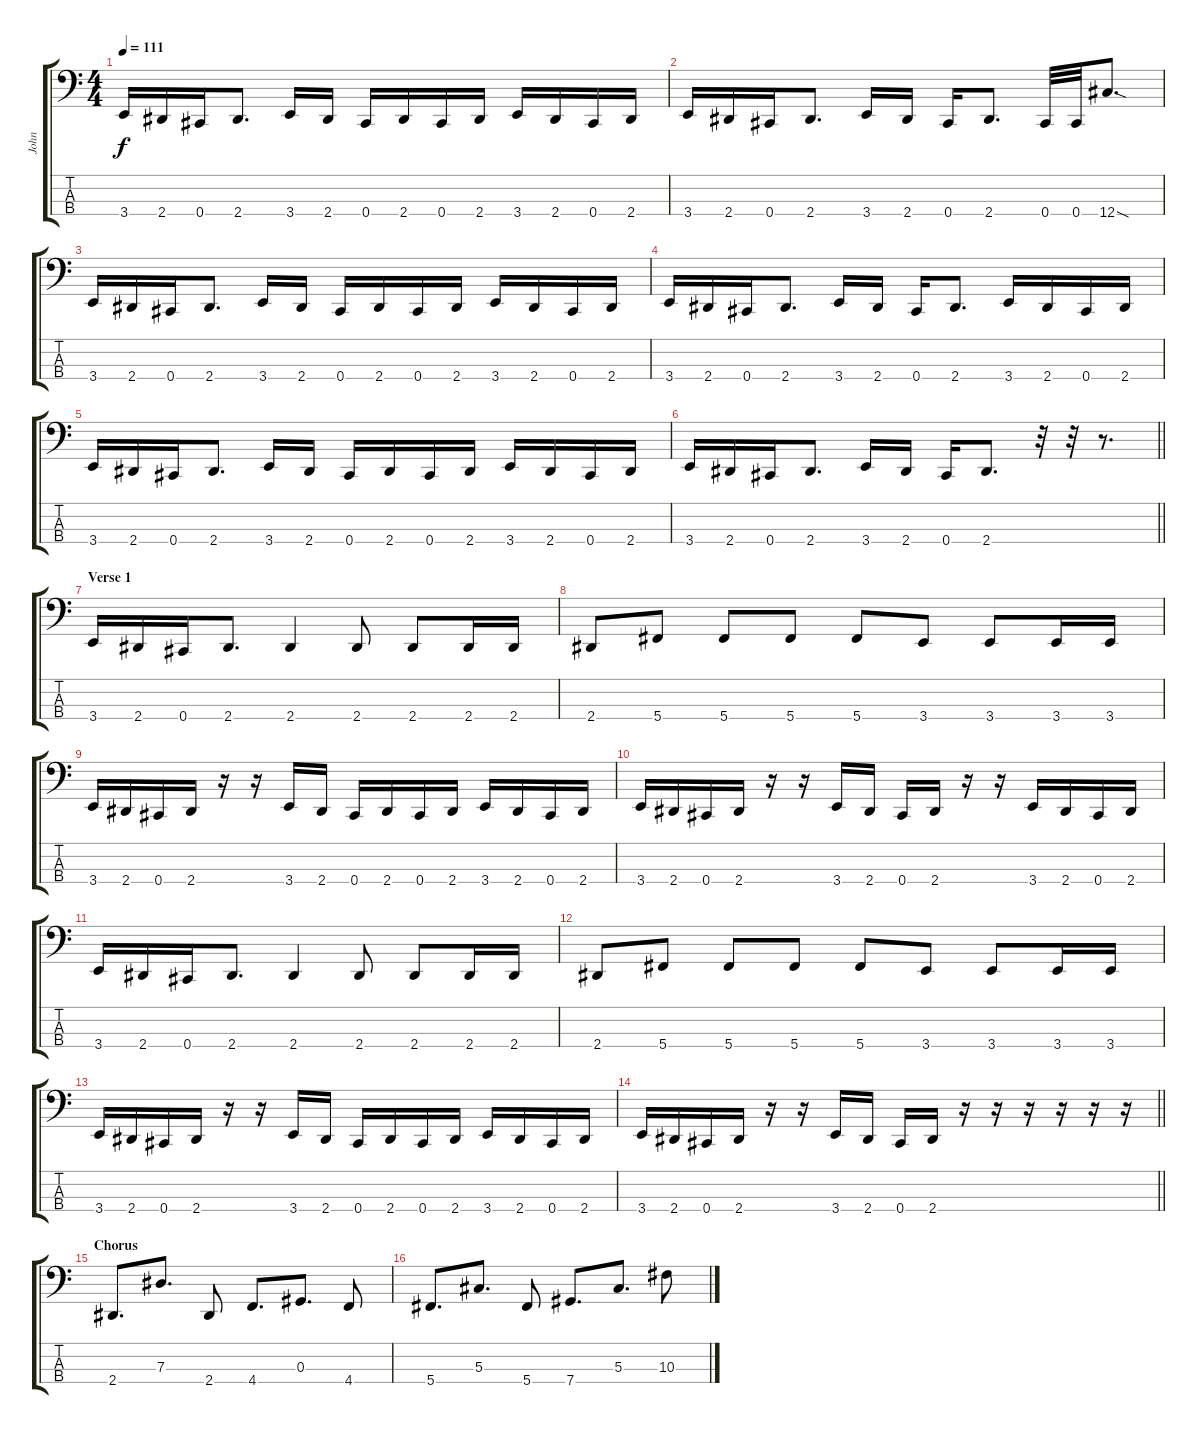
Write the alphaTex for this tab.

\track ("John" "John") {instrument electricbassfinger}
\staff {score tabs}
\tuning (Gb2 Db2 Ab1 Db1) {hide}
\ts (4 4)
\tempo 111
\clef f4
\ks c
3.4.16{dy f} 2.4.16 0.4.16 2.4.8{d} 3.4.16 2.4.16 0.4.16 2.4.16 0.4.16 2.4.16 3.4.16 2.4.16 0.4.16 2.4.16 |
3.4.16 2.4.16 0.4.16 2.4.8{d} 3.4.16 2.4.16 0.4.16 2.4.8{d} 0.4.32 0.4.32 12.4{sod}.8{d} |
3.4.16 2.4.16 0.4.16 2.4.8{d} 3.4.16 2.4.16 0.4.16 2.4.16 0.4.16 2.4.16 3.4.16 2.4.16 0.4.16 2.4.16 |
3.4.16 2.4.16 0.4.16 2.4.8{d} 3.4.16 2.4.16 0.4.16 2.4.8{d} 3.4.16 2.4.16 0.4.16 2.4.16 |
3.4.16 2.4.16 0.4.16 2.4.8{d} 3.4.16 2.4.16 0.4.16 2.4.16 0.4.16 2.4.16 3.4.16 2.4.16 0.4.16 2.4.16 |
\barLineRight lightlight
3.4.16 2.4.16 0.4.16 2.4.8{d} 3.4.16 2.4.16 0.4.16 2.4.8{d} r.32 r.32 r.8{d} |
\section ("" "Verse 1")
3.4.16 2.4.16 0.4.16 2.4.8{d} 2.4.4 2.4.8 2.4.8 2.4.16 2.4.16 |
2.4.8 5.4.8 5.4.8 5.4.8 5.4.8 3.4.8 3.4.8 3.4.16 3.4.16 |
3.4.16 2.4.16 0.4.16 2.4.16 r.16 r.16 3.4.16 2.4.16 0.4.16 2.4.16 0.4.16 2.4.16 3.4.16 2.4.16 0.4.16 2.4.16 |
3.4.16 2.4.16 0.4.16 2.4.16 r.16 r.16 3.4.16 2.4.16 0.4.16 2.4.16 r.16 r.16 3.4.16 2.4.16 0.4.16 2.4.16 |
3.4.16 2.4.16 0.4.16 2.4.8{d} 2.4.4 2.4.8 2.4.8 2.4.16 2.4.16 |
2.4.8 5.4.8 5.4.8 5.4.8 5.4.8 3.4.8 3.4.8 3.4.16 3.4.16 |
3.4.16 2.4.16 0.4.16 2.4.16 r.16 r.16 3.4.16 2.4.16 0.4.16 2.4.16 0.4.16 2.4.16 3.4.16 2.4.16 0.4.16 2.4.16 |
\barLineRight lightlight
3.4.16 2.4.16 0.4.16 2.4.16 r.16 r.16 3.4.16 2.4.16 0.4.16 2.4.16 r.16 r.16 r.16 r.16 r.16 r.16 |
\section ("" "Chorus")
2.4.8{d} 7.3.8{d} 2.4.8 4.4.8{d} 0.3.8{d} 4.4.8 |
5.4.8{d} 5.3.8{d} 5.4.8 7.4.8{d} 5.3.8{d} 10.3.8
